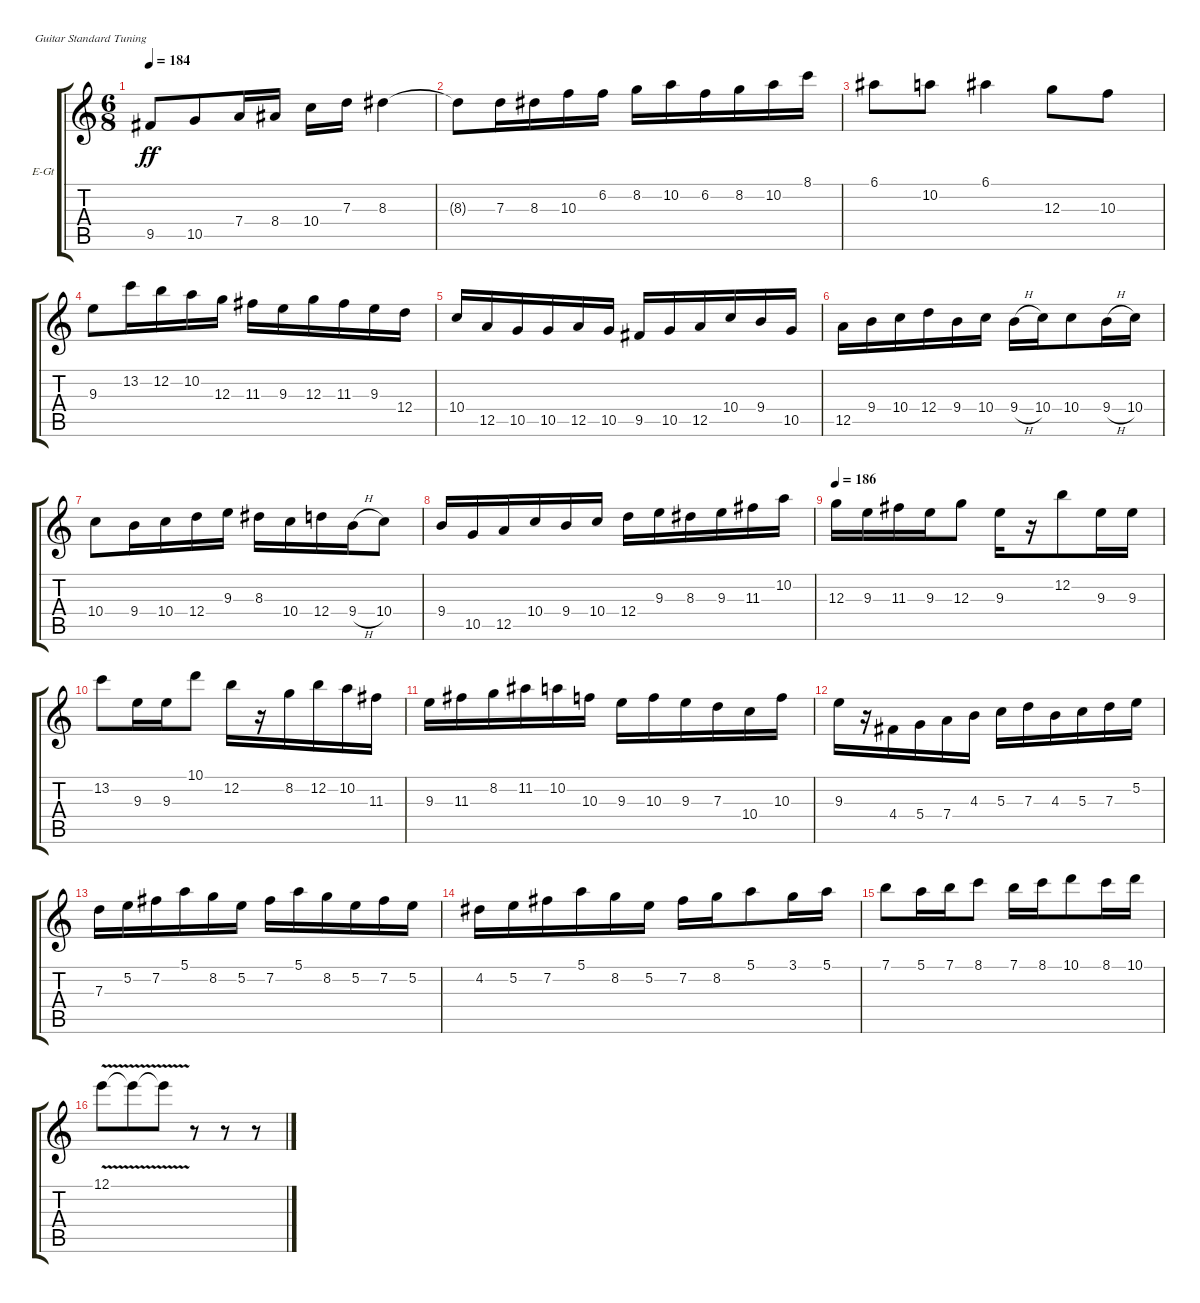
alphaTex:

\bracketExtendMode groupsimilarinstruments
\firstSystemTrackNameOrientation horizontal
\otherSystemsTrackNameOrientation horizontal
\track ("John" "E-Gt") {instrument electricguitarclean}
\staff {score tabs}
\tuning (E4 B3 G3 D3 A2 E2)
\ts (6 8)
\tempo 184
\clef g2
\scale
0.333333
\ks c
9.5.8{dy ff} 10.5.8 7.4.16 8.4.16 10.4.16 7.3.16 8.3.4 |
\scale
0.333333 8.3{t}.8 7.3.16 8.3.16 10.3.16 6.2.16 8.2.16 10.2.16 6.2.16 8.2.16 10.2.16 8.1.16 |
\scale
0.333333 6.1.8 10.2.8 6.1.4 12.3.8 10.3.8 |
\scale
0.333333 9.3.8 13.2.16 12.2.16 10.2.16 12.3.16 11.3.16 9.3.16 12.3.16 11.3.16 9.3.16 12.4.16 |
\scale
0.333333 10.4.16 12.5.16 10.5.16 10.5.16 12.5.16 10.5.16 9.5.16 10.5.16 12.5.16 10.4.16 9.4.16 10.5.16 |
\scale
0.333333 12.5.16 9.4.16 10.4.16 12.4.16 9.4.16 10.4.16 9.4{h}.16 10.4.16 10.4.8 9.4{h}.16 10.4.16 |
\scale
0.333333 10.4.8 9.4.16 10.4.16 12.4.16 9.3.16 8.3.16 10.4.16 12.4.16 9.4{h}.16 10.4.8 |
\scale
0.333333 9.4.16 10.5.16 12.5.16 10.4.16 9.4.16 10.4.16 12.4.16 9.3.16 8.3.16 9.3.16 11.3.16 10.2.16 |
\tempo 186
\scale
0.333333 12.3.16 9.3.16 11.3.16 9.3.16 12.3.8 9.3.16 r.16 12.2.8 9.3.16 9.3.16 |
\scale
0.333333 13.2.8 9.3.16 9.3.16 10.1.8 12.2.16 r.16 8.2.16 12.2.16 10.2.16 11.3.16 |
\scale
0.333333 9.3.16 11.3.16 8.2.16 11.2.16 10.2.16 10.3.16 9.3.16 10.3.16 9.3.16 7.3.16 10.4.16 10.3.16 |
\scale
0.333333 9.3.16 r.16 4.4.16 5.4.16 7.4.16 4.3.16 5.3.16 7.3.16 4.3.16 5.3.16 7.3.16 5.2.16 |
\scale
0.333333 7.3.16 5.2.16 7.2.16 5.1.16 8.2.16 5.2.16 7.2.16 5.1.16 8.2.16 5.2.16 7.2.16 5.2.16 |
\scale
0.333333 4.2.16 5.2.16 7.2.16 5.1.16 8.2.16 5.2.16 7.2.16 8.2.16 5.1.8 3.1.16 5.1.16 |
\scale
0.333333 7.1.8 5.1.16 7.1.16 8.1.8 7.1.16 8.1.16 10.1.8 8.1.16 10.1.16 |
\scale
0.333333 12.1{v}.8 12.1{v t}.8 12.1{v t}.8 r.8 r.8 r.8
